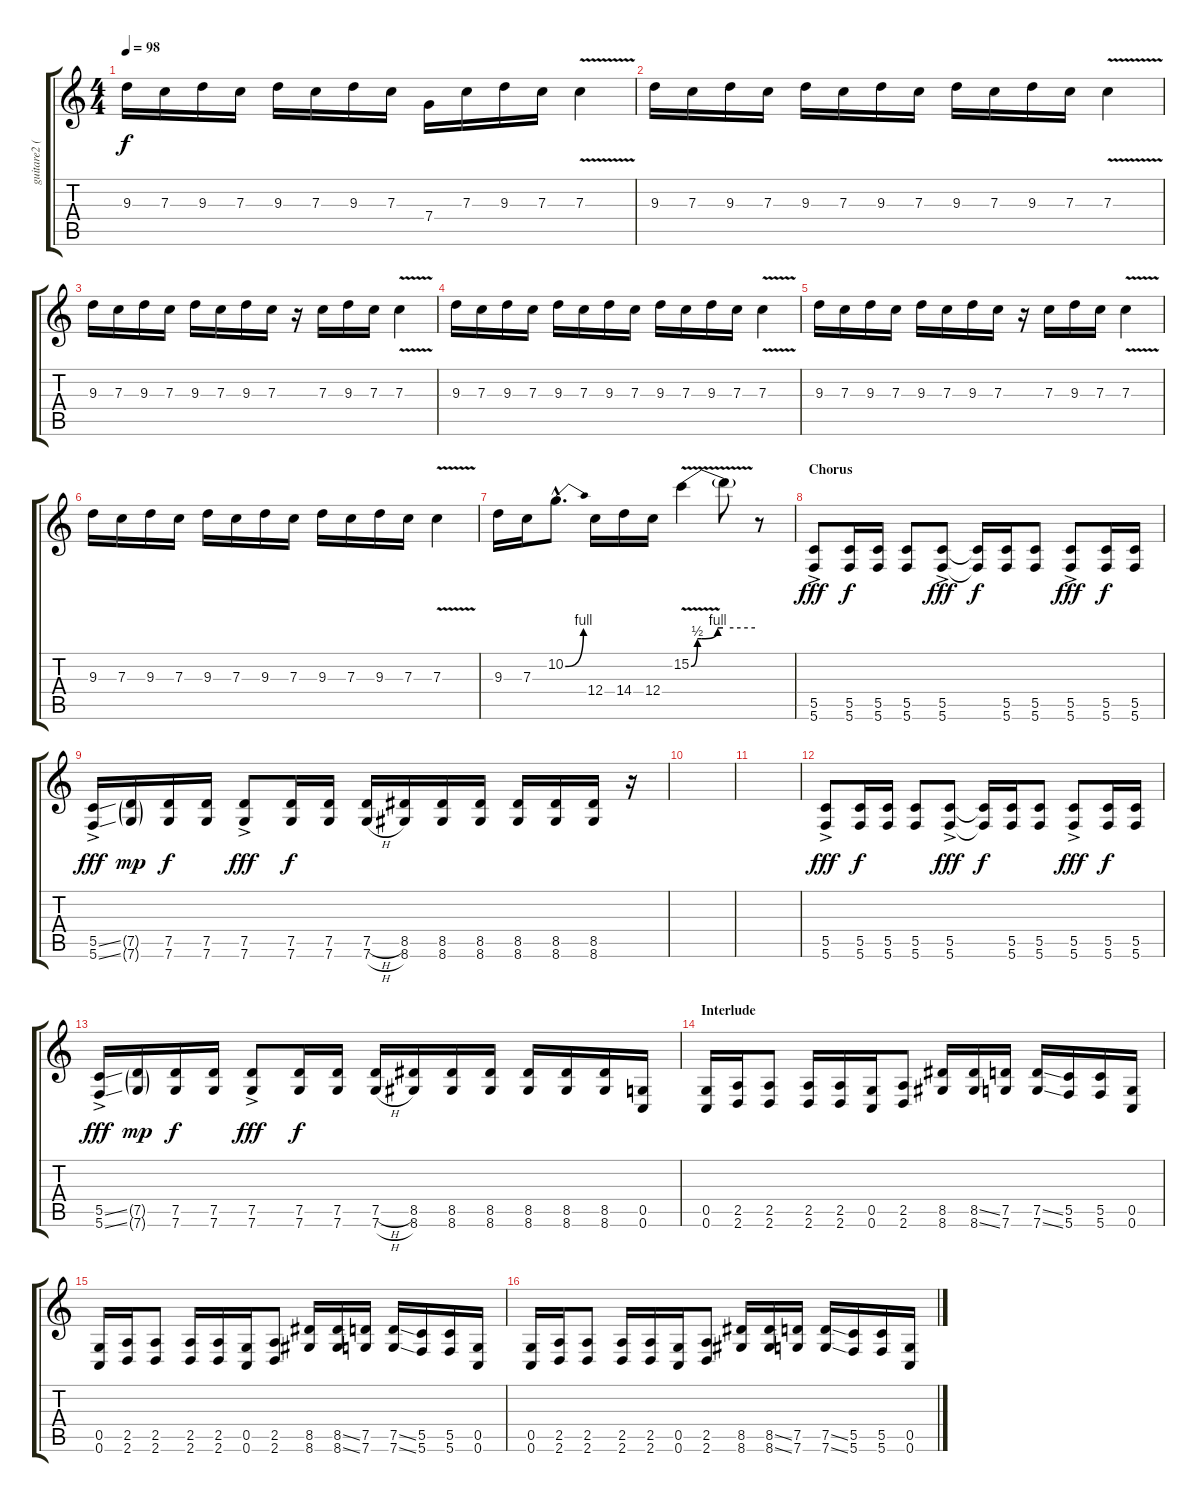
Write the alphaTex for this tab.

\track ("guitare2 (?)" "guitare2 (") {instrument distortionguitar}
\staff {score tabs}
\tuning (D4 A3 F3 C3 G2 C2) {hide}
\ts (4 4)
\tempo 98
\clef g2
\ks c
9.3.16{dy f} 7.3.16 9.3.16 7.3.16 9.3.16 7.3.16 9.3.16 7.3.16 7.4.16 7.3.16 9.3.16 7.3.16 7.3{v}.4 |
9.3.16 7.3.16 9.3.16 7.3.16 9.3.16 7.3.16 9.3.16 7.3.16 9.3.16 7.3.16 9.3.16 7.3.16 7.3{v}.4 |
9.3.16 7.3.16 9.3.16 7.3.16 9.3.16 7.3.16 9.3.16 7.3.16 r.16 7.3.16 9.3.16 7.3.16 7.3{v}.4 |
9.3.16 7.3.16 9.3.16 7.3.16 9.3.16 7.3.16 9.3.16 7.3.16 9.3.16 7.3.16 9.3.16 7.3.16 7.3{v}.4 |
9.3.16 7.3.16 9.3.16 7.3.16 9.3.16 7.3.16 9.3.16 7.3.16 r.16 7.3.16 9.3.16 7.3.16 7.3{v}.4 |
9.3.16 7.3.16 9.3.16 7.3.16 9.3.16 7.3.16 9.3.16 7.3.16 9.3.16 7.3.16 9.3.16 7.3.16 7.3{v}.4 |
9.3.16 7.3.16 10.2{be (bend 0 0 60 4) hac}.8{d} 12.4.16 14.4.16 12.4.16 15.2{be (custom 0 0 6 2 10 2 25 4 30 4 60 4) v}.4 15.2{t}.8 r.8 |
\section ("" "Chorus")
(5.5{ac} 5.6).8{dy fff} (5.5 5.6).16{dy f} (5.5 5.6).16 (5.5 5.6).8 (5.5{ac} 5.6).8{dy fff} (5.5{t} 5.6{t}).16{dy f} (5.5 5.6).16 (5.5 5.6).8 (5.5{ac} 5.6).8{dy fff} (5.5 5.6).16{dy f} (5.5 5.6).16 |
(5.5{ss ac} 5.6{ss}).16{dy fff} (7.5{g} 7.6{g}).16{dy mp} (7.5 7.6).16{dy f} (7.5 7.6).16 (7.5{ac} 7.6).8{dy fff} (7.5 7.6).16{dy f} (7.5 7.6).16 (7.5{h} 7.6{h}).16 (8.5 8.6).16 (8.5 8.6).16 (8.5 8.6).16 (8.5 8.6).16 (8.5 8.6).16 (8.5 8.6).16 r.16 |
|
|
(5.5{ac} 5.6).8{dy fff} (5.5 5.6).16{dy f} (5.5 5.6).16 (5.5 5.6).8 (5.5{ac} 5.6).8{dy fff} (5.5{t} 5.6{t}).16{dy f} (5.5 5.6).16 (5.5 5.6).8 (5.5{ac} 5.6).8{dy fff} (5.5 5.6).16{dy f} (5.5 5.6).16 |
(5.5{ss ac} 5.6{ss}).16{dy fff} (7.5{g} 7.6{g}).16{dy mp} (7.5 7.6).16{dy f} (7.5 7.6).16 (7.5{ac} 7.6).8{dy fff} (7.5 7.6).16{dy f} (7.5 7.6).16 (7.5{h} 7.6{h}).16 (8.5 8.6).16 (8.5 8.6).16 (8.5 8.6).16 (8.5 8.6).16 (8.5 8.6).16 (8.5 8.6).16 (0.5 0.6).16 |
\section ("" "Interlude")
(0.5 0.6).16 (2.5 2.6).16 (2.5 2.6).8 (2.5 2.6).16 (2.5 2.6).16 (0.5 0.6).16 (2.5 2.6).8 (8.5 8.6).16 (8.5{ss} 8.6{ss}).16 (7.5 7.6).16 (7.5{ss} 7.6{ss}).16 (5.5 5.6).16 (5.5 5.6).16 (0.5 0.6).16 |
(0.5 0.6).16 (2.5 2.6).16 (2.5 2.6).8 (2.5 2.6).16 (2.5 2.6).16 (0.5 0.6).16 (2.5 2.6).8 (8.5 8.6).16 (8.5{ss} 8.6{ss}).16 (7.5 7.6).16 (7.5{ss} 7.6{ss}).16 (5.5 5.6).16 (5.5 5.6).16 (0.5 0.6).16 |
(0.5 0.6).16 (2.5 2.6).16 (2.5 2.6).8 (2.5 2.6).16 (2.5 2.6).16 (0.5 0.6).16 (2.5 2.6).8 (8.5 8.6).16 (8.5{ss} 8.6{ss}).16 (7.5 7.6).16 (7.5{ss} 7.6{ss}).16 (5.5 5.6).16 (5.5 5.6).16 (0.5 0.6).16
